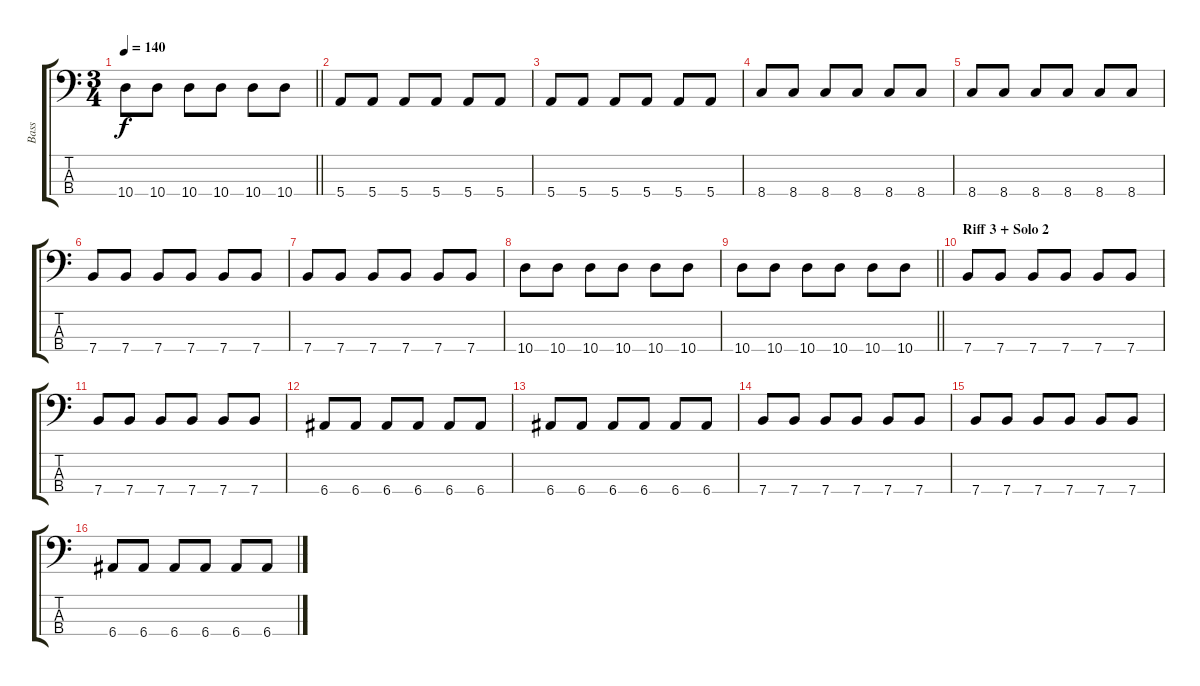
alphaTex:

\track ("Bass" "Bass") {instrument electricbassfinger}
\staff {score tabs}
\tuning (G2 D2 A1 E1) {hide}
\ts (3 4)
\tempo 140
\clef f4
\barLineRight lightlight
\ks c
10.4.8{dy f} 10.4.8 10.4.8 10.4.8 10.4.8 10.4.8 |
5.4.8 5.4.8 5.4.8 5.4.8 5.4.8 5.4.8 |
5.4.8 5.4.8 5.4.8 5.4.8 5.4.8 5.4.8 |
8.4.8 8.4.8 8.4.8 8.4.8 8.4.8 8.4.8 |
8.4.8 8.4.8 8.4.8 8.4.8 8.4.8 8.4.8 |
7.4.8 7.4.8 7.4.8 7.4.8 7.4.8 7.4.8 |
7.4.8 7.4.8 7.4.8 7.4.8 7.4.8 7.4.8 |
10.4.8 10.4.8 10.4.8 10.4.8 10.4.8 10.4.8 |
\barLineRight lightlight
10.4.8 10.4.8 10.4.8 10.4.8 10.4.8 10.4.8 |
\section ("" "Riff 3 + Solo 2")
7.4.8 7.4.8 7.4.8 7.4.8 7.4.8 7.4.8 |
7.4.8 7.4.8 7.4.8 7.4.8 7.4.8 7.4.8 |
6.4.8 6.4.8 6.4.8 6.4.8 6.4.8 6.4.8 |
6.4.8 6.4.8 6.4.8 6.4.8 6.4.8 6.4.8 |
7.4.8 7.4.8 7.4.8 7.4.8 7.4.8 7.4.8 |
7.4.8 7.4.8 7.4.8 7.4.8 7.4.8 7.4.8 |
6.4.8 6.4.8 6.4.8 6.4.8 6.4.8 6.4.8
